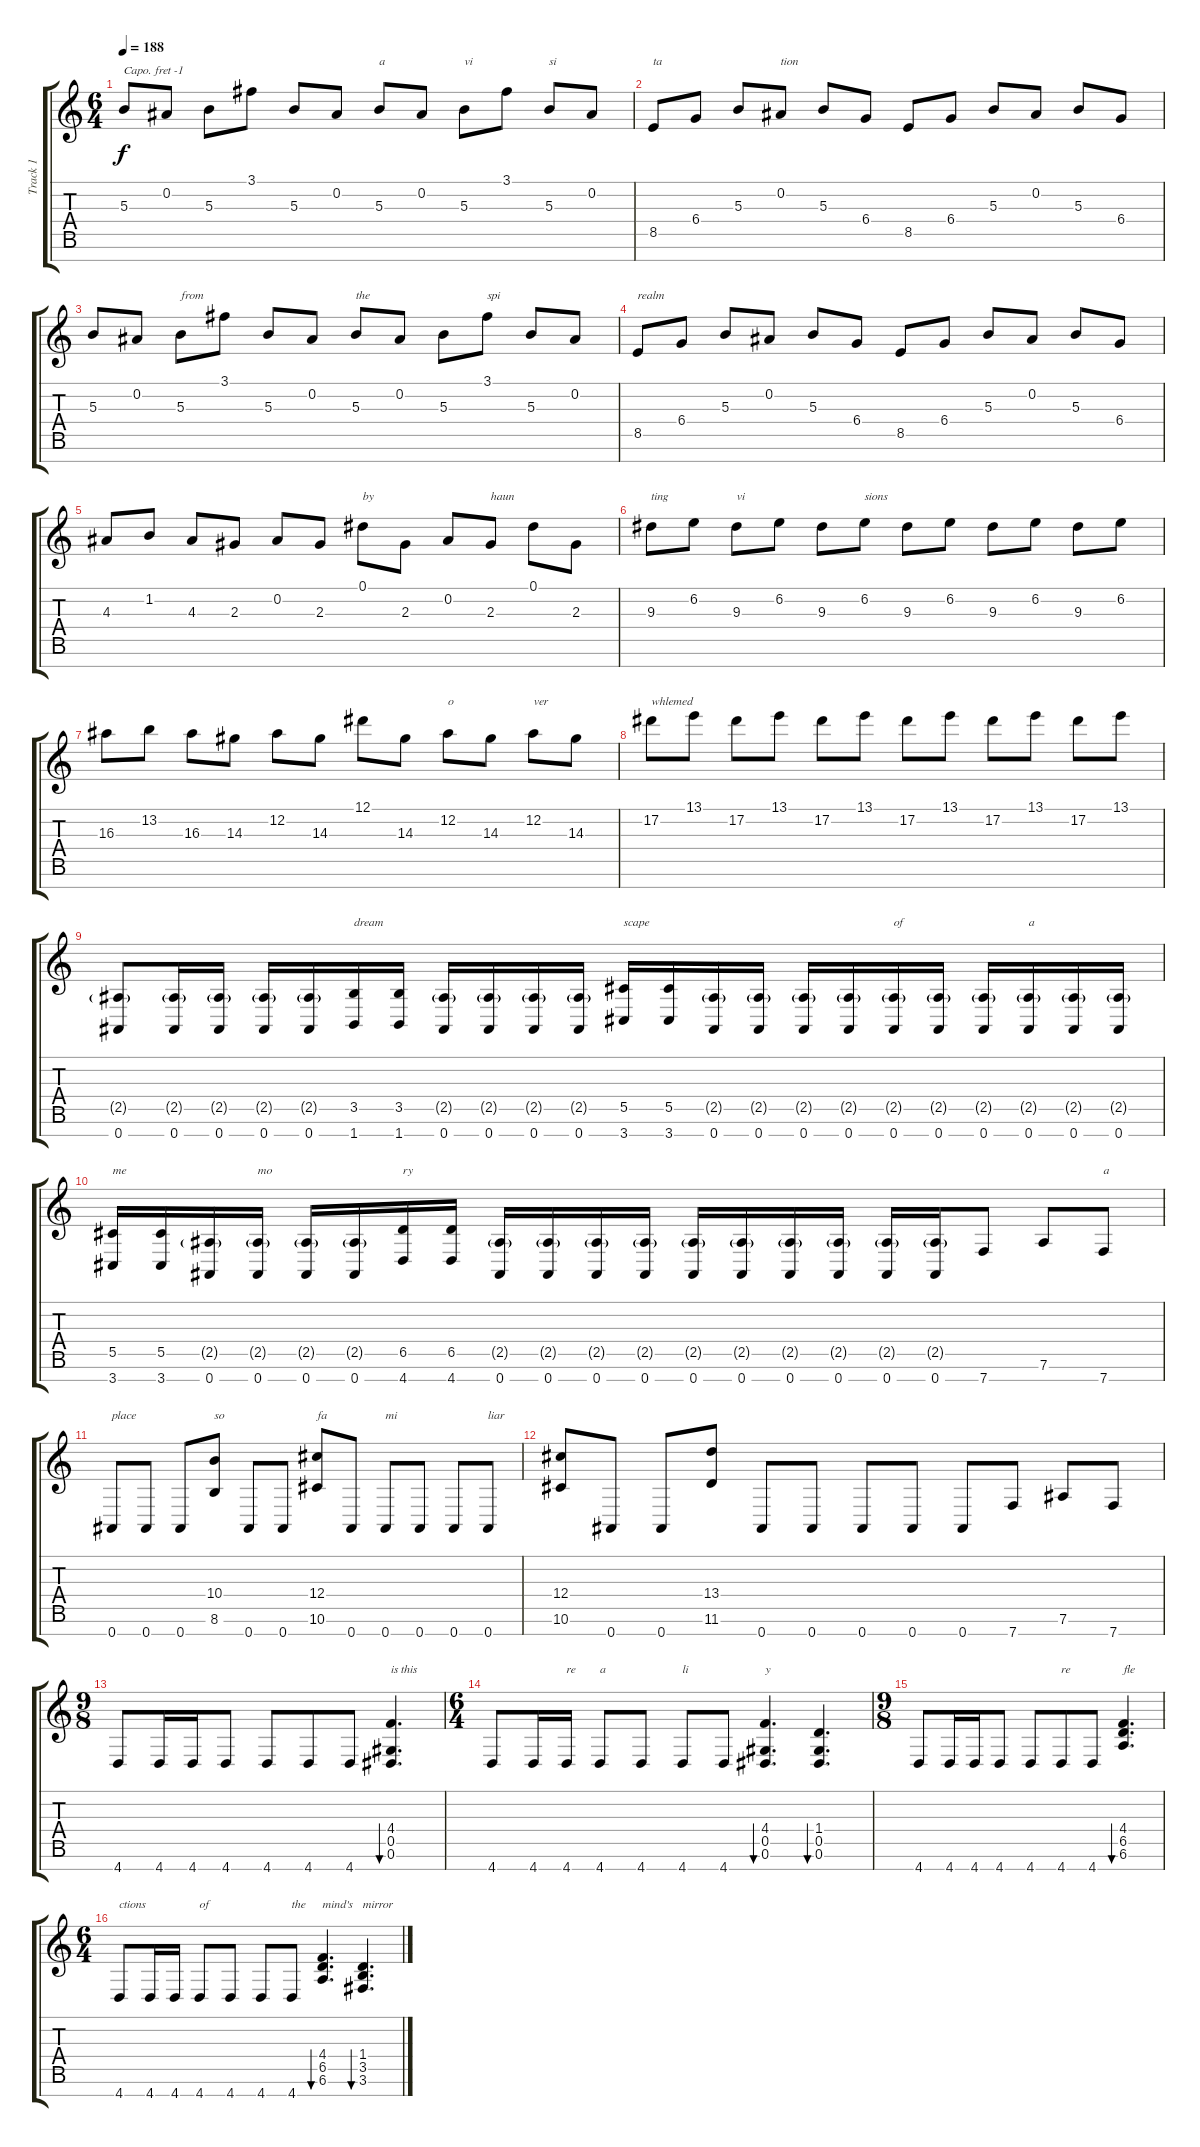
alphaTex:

\track ("Track 1" "Track 1") {instrument distortionguitar}
\staff {score tabs}
\capo -1
\tuning (E4 B3 G3 D3 A2 E2 B1) {hide}
\ts (6 4)
\tempo 188
\clef g2
\ks c
5.3.8{dy f} 0.2.8 5.3.8 3.1.8 5.3.8 0.2.8 5.3.8{txt "a"} 0.2.8 5.3.8{txt "vi"} 3.1.8 5.3.8{txt "si"} 0.2.8 |
8.5.8{txt "ta"} 6.4.8 5.3.8 0.2.8{txt "tion"} 5.3.8 6.4.8 8.5.8 6.4.8 5.3.8 0.2.8 5.3.8 6.4.8 |
5.3.8 0.2.8 5.3.8{txt "from"} 3.1.8 5.3.8 0.2.8 5.3.8{txt "the"} 0.2.8 5.3.8 3.1.8{txt "spi"} 5.3.8 0.2.8 |
8.5.8{txt "realm"} 6.4.8 5.3.8 0.2.8 5.3.8 6.4.8 8.5.8 6.4.8 5.3.8 0.2.8 5.3.8 6.4.8 |
4.3.8 1.2.8 4.3.8 2.3.8 0.2.8 2.3.8 0.1.8{txt "by"} 2.3.8 0.2.8 2.3.8{txt "haun"} 0.1.8 2.3.8 |
9.3.8{txt "ting"} 6.2.8 9.3.8{txt "vi"} 6.2.8 9.3.8 6.2.8{txt "sions"} 9.3.8 6.2.8 9.3.8 6.2.8 9.3.8 6.2.8 |
16.3.8 13.2.8 16.3.8 14.3.8 12.2.8 14.3.8 12.1.8 14.3.8 12.2.8{txt "o"} 14.3.8 12.2.8{txt "ver"} 14.3.8 |
17.2.8{txt "whlemed"} 13.1.8 17.2.8 13.1.8 17.2.8 13.1.8 17.2.8 13.1.8 17.2.8 13.1.8 17.2.8 13.1.8 |
(2.5{g} 0.7).8 (2.5{g} 0.7).16 (2.5{g} 0.7).16 (2.5{g} 0.7).16 (2.5{g} 0.7).16 (3.5 1.7).16{txt "dream"} (3.5 1.7).16 (2.5{g} 0.7).16 (2.5{g} 0.7).16 (2.5{g} 0.7).16 (2.5{g} 0.7).16 (5.5 3.7).16{txt "scape"} (5.5 3.7).16 (2.5{g} 0.7).16 (2.5{g} 0.7).16 (2.5{g} 0.7).16 (2.5{g} 0.7).16 (2.5{g} 0.7).16{txt "of"} (2.5{g} 0.7).16 (2.5{g} 0.7).16 (2.5{g} 0.7).16{txt "a"} (2.5{g} 0.7).16 (2.5{g} 0.7).16 |
(5.5 3.7).16{txt "me"} (5.5 3.7).16 (2.5{g} 0.7).16 (2.5{g} 0.7).16{txt "mo"} (2.5{g} 0.7).16 (2.5{g} 0.7).16 (6.5 4.7).16{txt "ry"} (6.5 4.7).16 (2.5{g} 0.7).16 (2.5{g} 0.7).16 (2.5{g} 0.7).16 (2.5{g} 0.7).16 (2.5{g} 0.7).16 (2.5{g} 0.7).16 (2.5{g} 0.7).16 (2.5{g} 0.7).16 (2.5{g} 0.7).16 (2.5{g} 0.7).16 7.7.8 7.6.8 7.7.8{txt "a"} |
0.7.8{txt "place"} 0.7.8 0.7.8 (10.4 8.6).8{txt "so"} 0.7.8 0.7.8 (12.4 10.6).8{txt "fa"} 0.7.8 0.7.8{txt "mi"} 0.7.8 0.7.8 0.7.8{txt "liar"} |
(12.4 10.6).8 0.7.8 0.7.8 (13.4 11.6).8 0.7.8 0.7.8 0.7.8 0.7.8 0.7.8 7.7.8 7.6.8 7.7.8 |
\ts (9 8)
4.7.8 4.7.16 4.7.16 4.7.8 4.7.8 4.7.8 4.7.8 (4.4 0.5 0.6).4{d bu 480 txt "is this"} |
\ts (6 4)
4.7.8 4.7.16 4.7.16{txt "re"} 4.7.8{txt "a"} 4.7.8 4.7.8{txt "li"} 4.7.8 (4.4 0.5 0.6).4{d bu 480 txt "y"} (1.4 0.5 0.6).4{d bu 480} |
\ts (9 8)
4.7.8 4.7.16 4.7.16 4.7.8 4.7.8 4.7.8{txt "re"} 4.7.8 (4.4 6.5 6.6).4{d bu 480 txt "fle"} |
\ts (6 4)
4.7.8{txt "ctions"} 4.7.16 4.7.16 4.7.8{txt "of"} 4.7.8 4.7.8 4.7.8{txt "the"} (4.4 6.5 6.6).4{d bu 480 txt "mind's"} (1.4 3.5 3.6).4{d bu 480 txt "mirror"}
